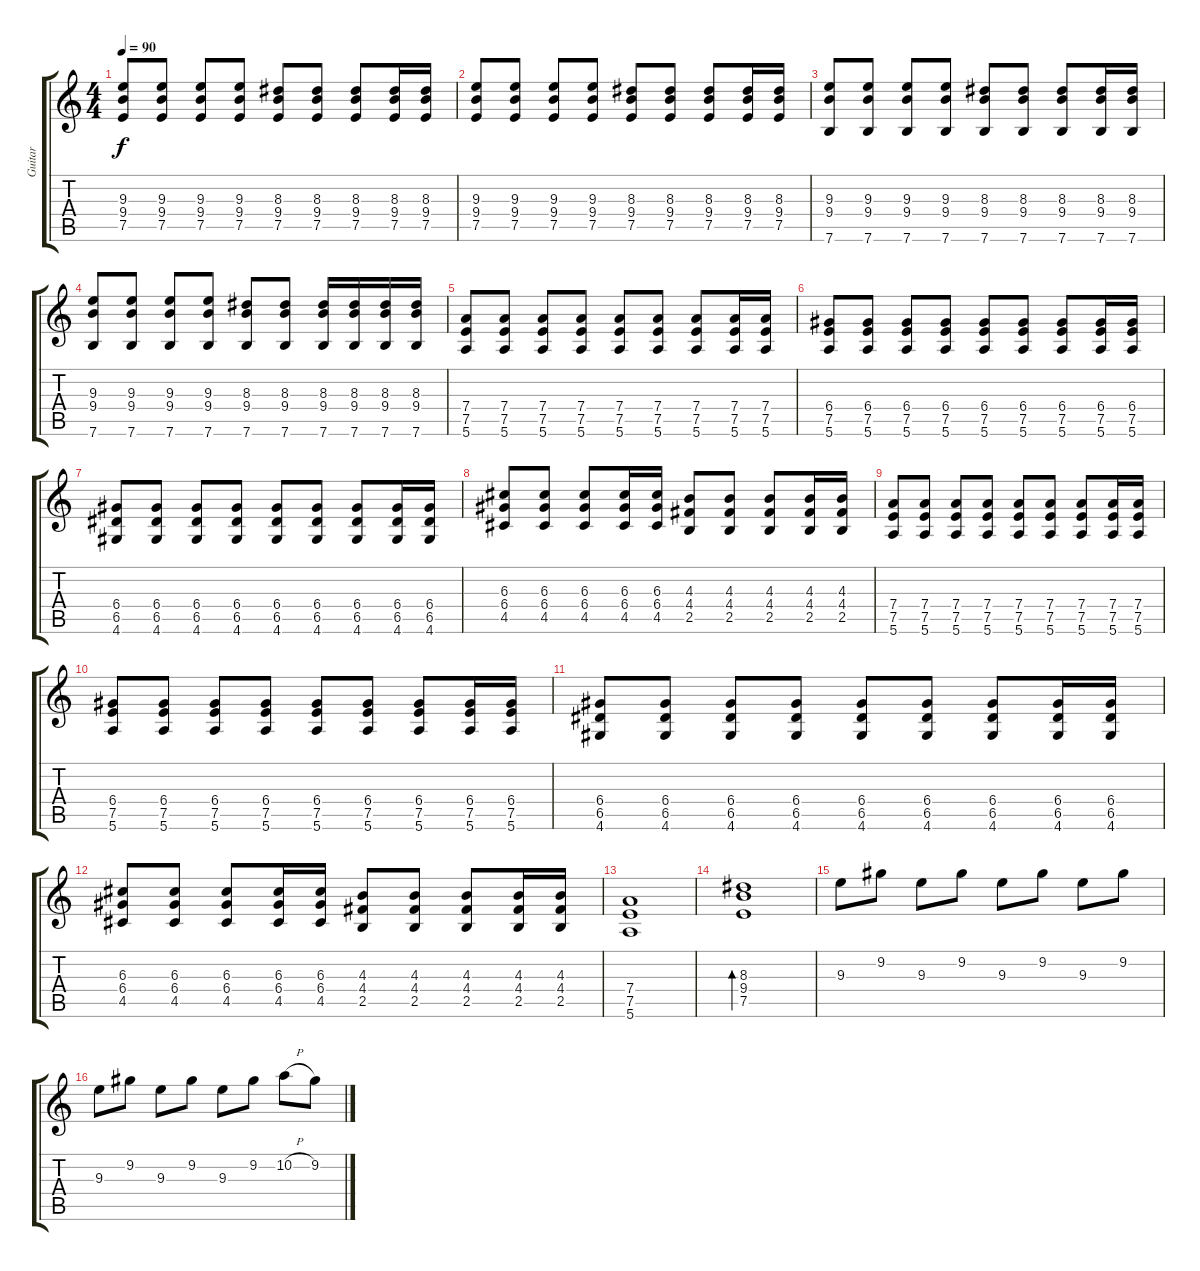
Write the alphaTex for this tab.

\track ("Guitar" "Guitar") {instrument electricguitarclean}
\staff {score tabs}
\tuning (E4 B3 G3 D3 A2 E2) {hide}
\ts (4 4)
\tempo 90
\clef g2
\ks c
(9.3 9.4 7.5).8{dy f} (9.3 9.4 7.5).8 (9.3 9.4 7.5).8 (9.3 9.4 7.5).8 (8.3 9.4 7.5).8 (8.3 9.4 7.5).8 (8.3 9.4 7.5).8 (8.3 9.4 7.5).16 (8.3 9.4 7.5).16 |
(9.3 9.4 7.5).8 (9.3 9.4 7.5).8 (9.3 9.4 7.5).8 (9.3 9.4 7.5).8 (8.3 9.4 7.5).8 (8.3 9.4 7.5).8 (8.3 9.4 7.5).8 (8.3 9.4 7.5).16 (8.3 9.4 7.5).16 |
(9.3 9.4 7.6).8 (9.3 9.4 7.6).8 (9.3 9.4 7.6).8 (9.3 9.4 7.6).8 (8.3 9.4 7.6).8 (8.3 9.4 7.6).8 (8.3 9.4 7.6).8 (8.3 9.4 7.6).16 (8.3 9.4 7.6).16 |
(9.3 9.4 7.6).8 (9.3 9.4 7.6).8 (9.3 9.4 7.6).8 (9.3 9.4 7.6).8 (8.3 9.4 7.6).8 (8.3 9.4 7.6).8 (8.3 9.4 7.6).16 (8.3 9.4 7.6).16 (8.3 9.4 7.6).16 (8.3 9.4 7.6).16 |
(7.4 7.5 5.6).8 (7.4 7.5 5.6).8 (7.4 7.5 5.6).8 (7.4 7.5 5.6).8 (7.4 7.5 5.6).8 (7.4 7.5 5.6).8 (7.4 7.5 5.6).8 (7.4 7.5 5.6).16 (7.4 7.5 5.6).16 |
(6.4 7.5 5.6).8 (6.4 7.5 5.6).8 (6.4 7.5 5.6).8 (6.4 7.5 5.6).8 (6.4 7.5 5.6).8 (6.4 7.5 5.6).8 (6.4 7.5 5.6).8 (6.4 7.5 5.6).16 (6.4 7.5 5.6).16 |
(6.4 6.5 4.6).8 (6.4 6.5 4.6).8 (6.4 6.5 4.6).8 (6.4 6.5 4.6).8 (6.4 6.5 4.6).8 (6.4 6.5 4.6).8 (6.4 6.5 4.6).8 (6.4 6.5 4.6).16 (6.4 6.5 4.6).16 |
(6.3 6.4 4.5).8 (6.3 6.4 4.5).8 (6.3 6.4 4.5).8 (6.3 6.4 4.5).16 (6.3 6.4 4.5).16 (4.3 4.4 2.5).8 (4.3 4.4 2.5).8 (4.3 4.4 2.5).8 (4.3 4.4 2.5).16 (4.3 4.4 2.5).16 |
(7.4 7.5 5.6).8 (7.4 7.5 5.6).8 (7.4 7.5 5.6).8 (7.4 7.5 5.6).8 (7.4 7.5 5.6).8 (7.4 7.5 5.6).8 (7.4 7.5 5.6).8 (7.4 7.5 5.6).16 (7.4 7.5 5.6).16 |
(6.4 7.5 5.6).8 (6.4 7.5 5.6).8 (6.4 7.5 5.6).8 (6.4 7.5 5.6).8 (6.4 7.5 5.6).8 (6.4 7.5 5.6).8 (6.4 7.5 5.6).8 (6.4 7.5 5.6).16 (6.4 7.5 5.6).16 |
(6.4 6.5 4.6).8 (6.4 6.5 4.6).8 (6.4 6.5 4.6).8 (6.4 6.5 4.6).8 (6.4 6.5 4.6).8 (6.4 6.5 4.6).8 (6.4 6.5 4.6).8 (6.4 6.5 4.6).16 (6.4 6.5 4.6).16 |
(6.3 6.4 4.5).8 (6.3 6.4 4.5).8 (6.3 6.4 4.5).8 (6.3 6.4 4.5).16 (6.3 6.4 4.5).16 (4.3 4.4 2.5).8 (4.3 4.4 2.5).8 (4.3 4.4 2.5).8 (4.3 4.4 2.5).16 (4.3 4.4 2.5).16 |
(7.4 7.5 5.6).1 |
(8.3 9.4 7.5).1{bd 480} |
9.3.8 9.2.8 9.3.8 9.2.8 9.3.8 9.2.8 9.3.8 9.2.8 |
9.3.8 9.2.8 9.3.8 9.2.8 9.3.8 9.2.8 10.2{h}.8 9.2.8
